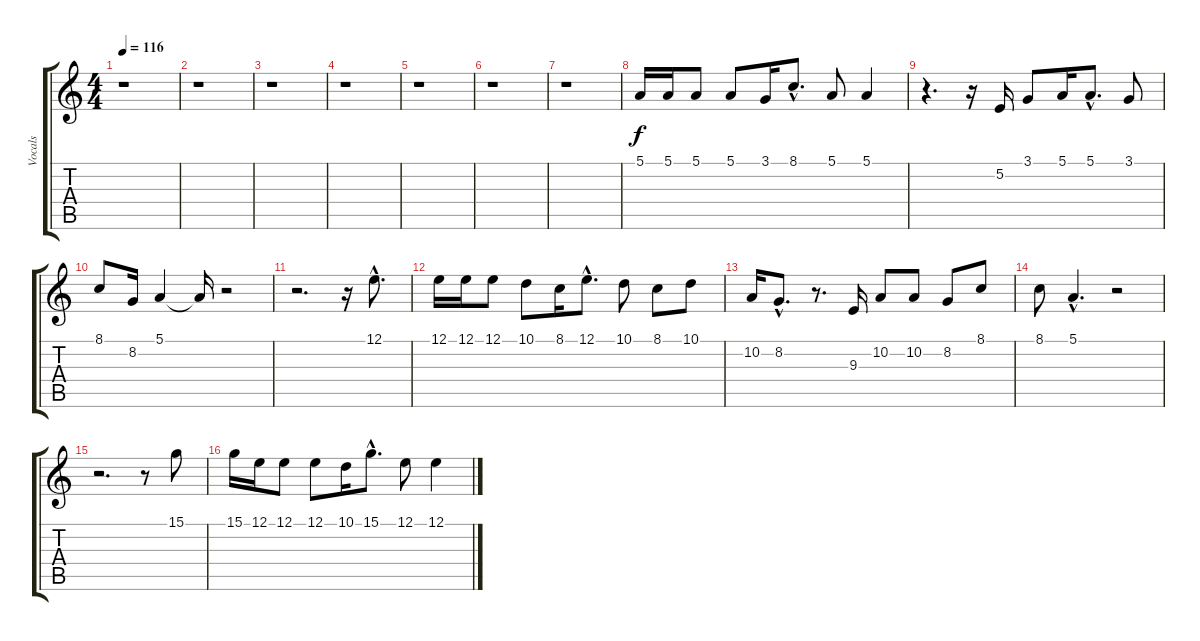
\track ("Vocals" "Vocals") {instrument lead3calliope}
\staff {score tabs}
\tuning (E4 B3 G3 D3 A2 E2) {hide}
\ts (4 4)
\tempo 116
\clef g2
\ks c
r.1{dy f} |
r.1 |
r.1 |
r.1 |
r.1 |
r.1 |
r.1 |
5.1.16 5.1.16 5.1.8 5.1.8 3.1.16 8.1{hac}.8{d} 5.1.8 5.1.4 |
r.4{d} r.16 5.2.16 3.1.8 5.1.16 5.1{hac}.8{d} 3.1.8 |
8.1.8 8.2.16 5.1.4 5.1{t}.16 r.2 |
r.2{d} r.16 12.1{hac}.8{d} |
12.1.16 12.1.16 12.1.8 10.1.8 8.1.16 12.1{hac}.8{d} 10.1.8 8.1.8 10.1.8 |
10.2.16 8.2{hac}.8{d} r.8{d} 9.3.16 10.2.8 10.2.8 8.2.8 8.1.8 |
8.1.8 5.1{hac}.4{d} r.2 |
r.2{d} r.8 15.1.8 |
15.1.16 12.1.16 12.1.8 12.1.8 10.1.16 15.1{hac}.8{d} 12.1.8 12.1.4
